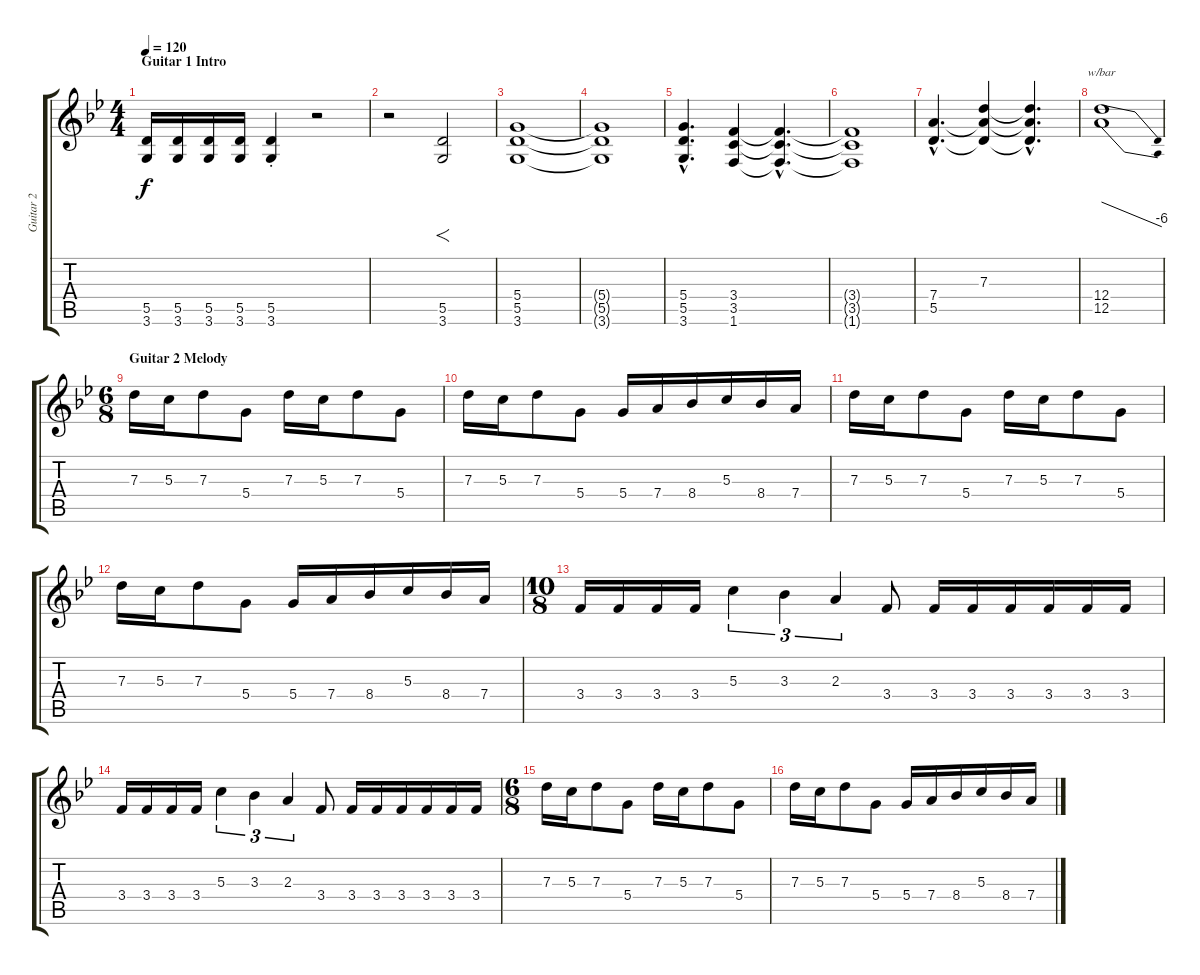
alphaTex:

\track ("Guitar 2" "Guitar 2") {instrument distortionguitar}
\staff {score tabs}
\tuning (E4 B3 G3 D3 A2 E2) {hide}
\ts (4 4)
\section ("" "Guitar 1 Intro")
\tempo 120
\clef g2
\ks gminor
(5.5 3.6).16{dy f volume 9 instrument distortionguitar} (5.5 3.6).16 (5.5 3.6).16 (5.5 3.6).16 (5.5{st} 3.6{st}).4 r.2 |
r.2 (5.5 3.6).2{f} |
(5.4 5.5 3.6).1 |
(5.4{t} 5.5{t} 3.6{t}).1 |
(5.4{hac} 5.5{hac} 3.6{hac}).4{d volume 12} (3.4 3.5 1.6).4 (3.4{hac t} 3.5{hac t} 1.6{hac t}).4{d} |
(3.4{t} 3.5{t} 1.6{t}).1 |
(7.4{hac} 5.5{hac}).4{d} (7.3 7.4{t} 5.5{t}).4 (7.3{hac t} 7.4{hac t} 5.5{hac t}).4{d} |
(12.4 12.5).1{tbe (dive default 0 0 60 -24) instrument guitarharmonics} |
\ts (6 8)
\section ("" "Guitar 2 Melody")
7.3.16{instrument distortionguitar} 5.3.16 7.3.8 5.4.8 7.3.16 5.3.16 7.3.8 5.4.8 |
7.3.16 5.3.16 7.3.8 5.4.8 5.4.16 7.4.16 8.4.16 5.3.16 8.4.16 7.4.16 |
7.3.16{instrument distortionguitar} 5.3.16 7.3.8 5.4.8 7.3.16 5.3.16 7.3.8 5.4.8 |
7.3.16 5.3.16 7.3.8 5.4.8 5.4.16 7.4.16 8.4.16 5.3.16 8.4.16 7.4.16 |
\ts (10 8)
3.4.16 3.4.16 3.4.16 3.4.16 5.3.4{tu (3 2)} 3.3.4{tu (3 2)} 2.3.4{tu (3 2)} 3.4.8 3.4.16 3.4.16 3.4.16 3.4.16 3.4.16 3.4.16 |
3.4.16 3.4.16 3.4.16 3.4.16 5.3.4{tu (3 2)} 3.3.4{tu (3 2)} 2.3.4{tu (3 2)} 3.4.8 3.4.16 3.4.16 3.4.16 3.4.16 3.4.16 3.4.16 |
\ts (6 8)
7.3.16{instrument distortionguitar} 5.3.16 7.3.8 5.4.8 7.3.16 5.3.16 7.3.8 5.4.8 |
7.3.16 5.3.16 7.3.8 5.4.8 5.4.16 7.4.16 8.4.16 5.3.16 8.4.16 7.4.16
